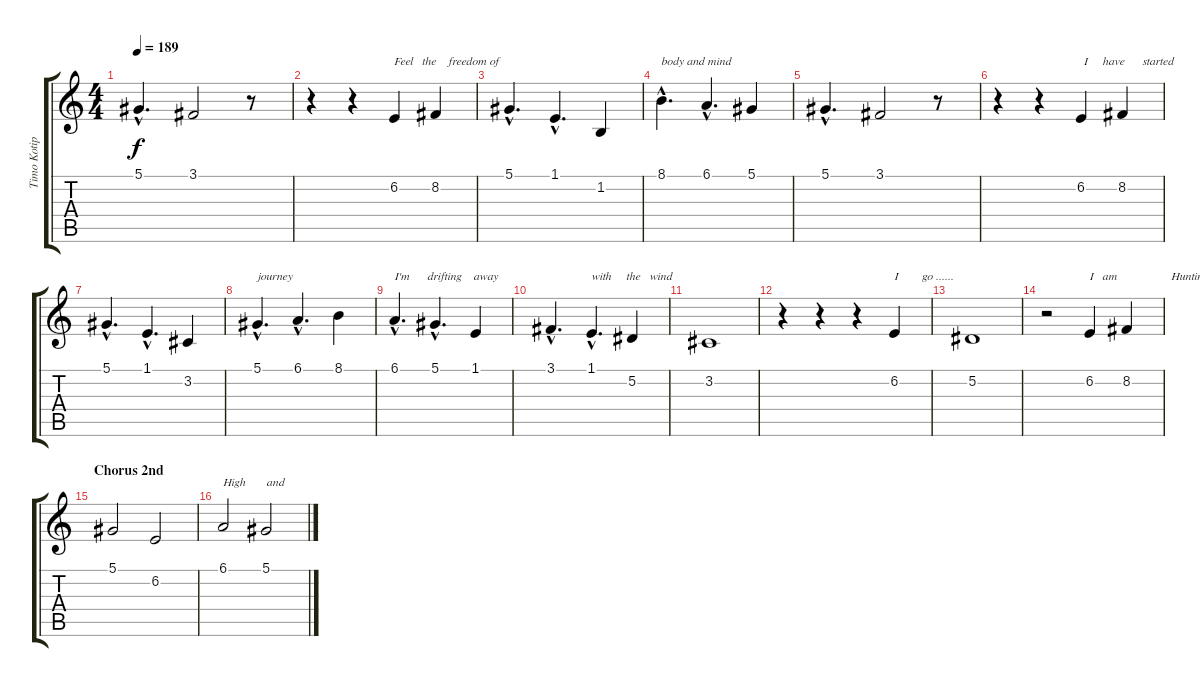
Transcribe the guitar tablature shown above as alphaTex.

\track ("Timo Kotipelto" "Timo Kotip") {instrument stringensemble1}
\staff {score tabs}
\tuning (Eb4 Bb3 Gb3 Db3 Ab2 Eb2) {hide}
\ts (4 4)
\tempo 189
\clef g2
\ks c
5.1{hac}.4{d dy f} 3.1.2 r.8 |
r.4 r.4 6.2.4{txt "Feel   the    freedom of      "} 8.2.4 |
5.1{hac}.4{d} 1.1{hac}.4{d} 1.2.4 |
8.1{hac}.4{d txt "body and mind "} 6.1{hac}.4{d} 5.1.4 |
5.1{hac}.4{d} 3.1.2 r.8 |
r.4 r.4 6.2.4{txt " I     have      started                   my     "} 8.2.4 |
5.1{hac}.4{d} 1.1{hac}.4{d} 3.2.4 |
5.1{hac}.4{d txt "journey"} 6.1{hac}.4{d} 8.1.4 |
6.1{hac}.4{d txt "I'm      drifting    away "} 5.1{hac}.4{d} 1.1.4 |
3.1{hac}.4{d} 1.1{hac}.4{d txt "with     the   wind "} 5.2.4 |
3.2.1 |
r.4 r.4 r.4 6.2.4{txt "I        go ......"} |
5.2.1 |
r.2 6.2.4{txt "I   am                  Hunting"} 8.2.4 |
\section ("" "Chorus 2nd")
5.1.2 6.2.2 |
6.1.2{txt "High       and"} 5.1.2
